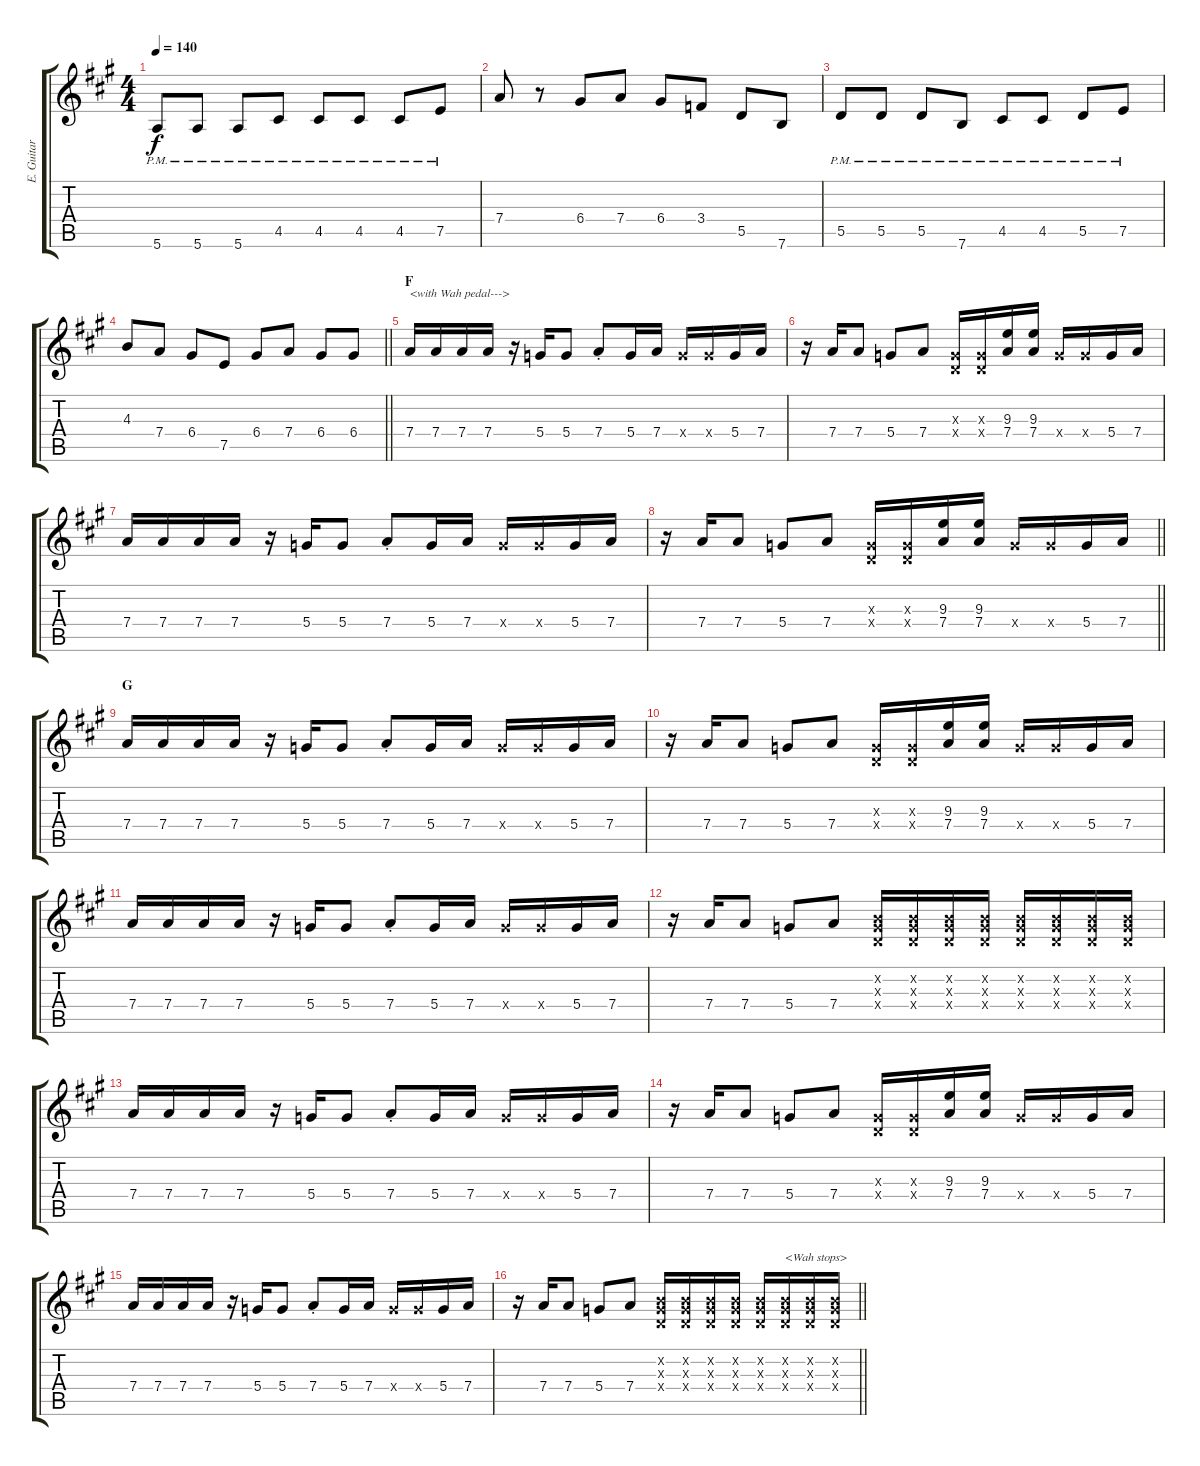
\track ("E. Guitar I" "E. Guitar ") {instrument overdrivenguitar}
\staff {score tabs}
\tuning (E4 B3 G3 D3 A2 E2) {hide}
\ts (4 4)
\tempo 140
\clef g2
\ks a
5.6{pm}.8{dy f} 5.6{pm}.8 5.6{pm}.8 4.5{pm}.8 4.5{pm}.8 4.5{pm}.8 4.5{pm}.8 7.5{pm}.8 |
7.4.8 r.8 6.4.8 7.4.8 6.4.8 3.4.8 5.5.8 7.6.8 |
5.5{pm}.8 5.5{pm}.8 5.5{pm}.8 7.6{pm}.8 4.5{pm}.8 4.5{pm}.8 5.5{pm}.8 7.5{pm}.8 |
\barLineRight lightlight
4.3.8 7.4.8 6.4.8 7.5.8 6.4.8 7.4.8 6.4.8 6.4.8 |
\section ("" "F")
7.4.16{txt "<with Wah pedal--->"} 7.4.16 7.4.16 7.4.16 r.16 5.4.16 5.4.8 7.4{st}.8 5.4.16 7.4.16 5.4{x}.16 5.4{x}.16 5.4.16 7.4.16 |
r.16 7.4.16 7.4.8 5.4.8 7.4.8 (0.3{x} 0.4{x}).16 (0.3{x} 0.4{x}).16 (9.3 7.4).16 (9.3 7.4).16 5.4{x}.16 5.4{x}.16 5.4.16 7.4.16 |
7.4.16 7.4.16 7.4.16 7.4.16 r.16 5.4.16 5.4.8 7.4{st}.8 5.4.16 7.4.16 5.4{x}.16 5.4{x}.16 5.4.16 7.4.16 |
\barLineRight lightlight
r.16 7.4.16 7.4.8 5.4.8 7.4.8 (0.3{x} 0.4{x}).16 (0.3{x} 0.4{x}).16 (9.3 7.4).16 (9.3 7.4).16 5.4{x}.16 5.4{x}.16 5.4.16 7.4.16 |
\section ("" "G")
7.4.16 7.4.16 7.4.16 7.4.16 r.16 5.4.16 5.4.8 7.4{st}.8 5.4.16 7.4.16 5.4{x}.16 5.4{x}.16 5.4.16 7.4.16 |
r.16 7.4.16 7.4.8 5.4.8 7.4.8 (0.3{x} 0.4{x}).16 (0.3{x} 0.4{x}).16 (9.3 7.4).16 (9.3 7.4).16 5.4{x}.16 5.4{x}.16 5.4.16 7.4.16 |
7.4.16 7.4.16 7.4.16 7.4.16 r.16 5.4.16 5.4.8 7.4{st}.8 5.4.16 7.4.16 5.4{x}.16 5.4{x}.16 5.4.16 7.4.16 |
r.16 7.4.16 7.4.8 5.4.8 7.4.8 (0.2{x} 0.3{x} 0.4{x}).16 (0.2{x} 0.3{x} 0.4{x}).16 (0.2{x} 0.3{x} 0.4{x}).16 (0.2{x} 0.3{x} 0.4{x}).16 (0.2{x} 0.3{x} 0.4{x}).16 (0.2{x} 0.3{x} 0.4{x}).16 (0.2{x} 0.3{x} 0.4{x}).16 (0.2{x} 0.3{x} 0.4{x}).16 |
7.4.16 7.4.16 7.4.16 7.4.16 r.16 5.4.16 5.4.8 7.4{st}.8 5.4.16 7.4.16 5.4{x}.16 5.4{x}.16 5.4.16 7.4.16 |
r.16 7.4.16 7.4.8 5.4.8 7.4.8 (0.3{x} 0.4{x}).16 (0.3{x} 0.4{x}).16 (9.3 7.4).16 (9.3 7.4).16 5.4{x}.16 5.4{x}.16 5.4.16 7.4.16 |
7.4.16 7.4.16 7.4.16 7.4.16 r.16 5.4.16 5.4.8 7.4{st}.8 5.4.16 7.4.16 5.4{x}.16 5.4{x}.16 5.4.16 7.4.16 |
\barLineRight lightlight
r.16 7.4.16 7.4.8 5.4.8 7.4.8 (0.2{x} 0.3{x} 0.4{x}).16 (0.2{x} 0.3{x} 0.4{x}).16 (0.2{x} 0.3{x} 0.4{x}).16 (0.2{x} 0.3{x} 0.4{x}).16 (0.2{x} 0.3{x} 0.4{x}).16 (0.2{x} 0.3{x} 0.4{x}).16{txt "<Wah stops>"} (0.2{x} 0.3{x} 0.4{x}).16 (0.2{x} 0.3{x} 0.4{x}).16
